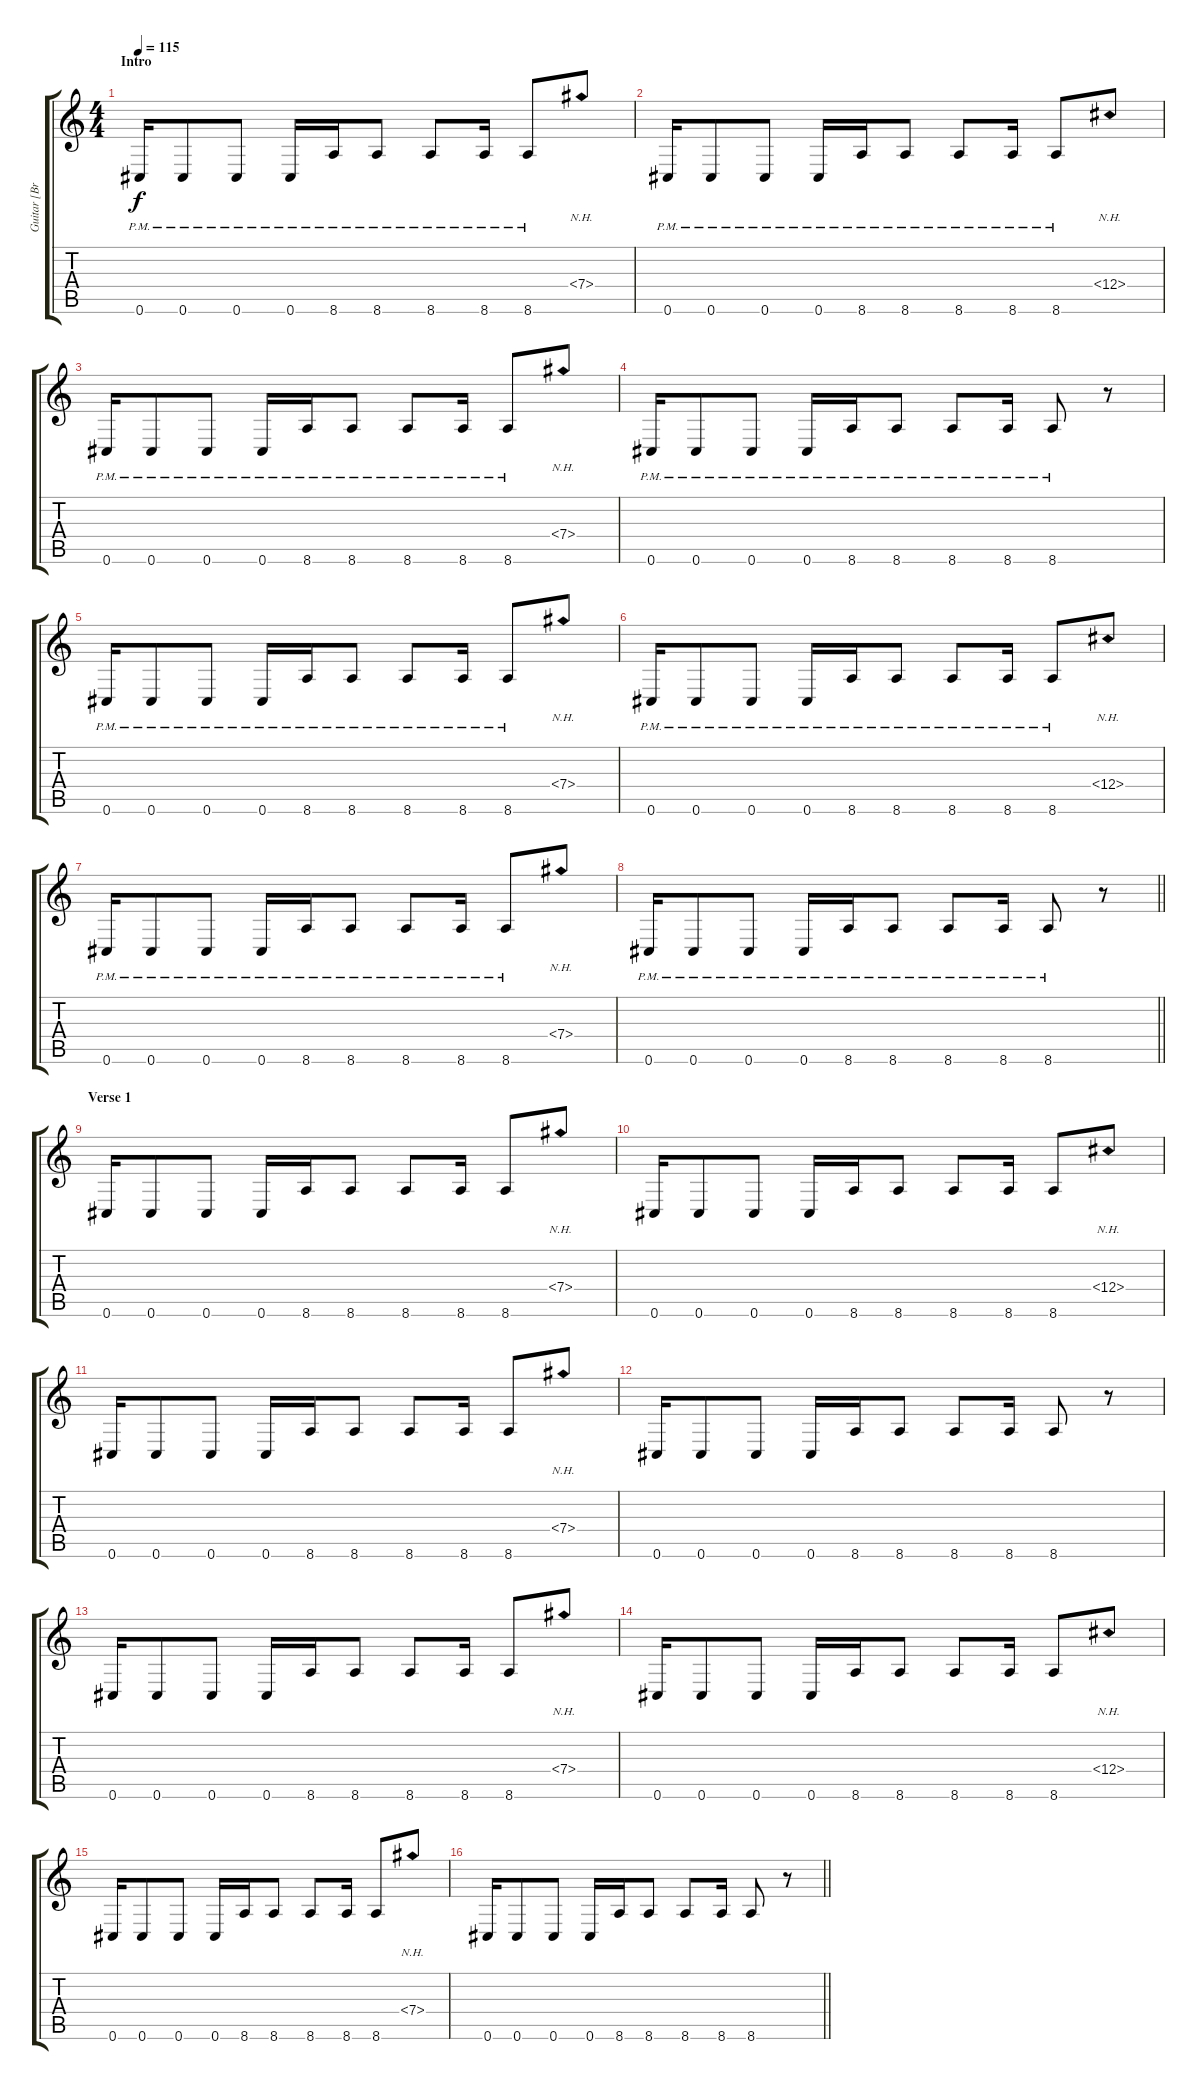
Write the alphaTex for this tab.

\track ("Guitar [Brad Delson]" "Guitar [Br") {instrument distortionguitar}
\staff {score tabs}
\tuning (Eb4 Bb3 Gb3 Db3 Ab2 Db2) {hide}
\ts (4 4)
\section ("" "Intro")
\tempo 115
\clef g2
\ks c
0.6{pm}.16{dy f volume 12 balance 6 instrument overdrivenguitar} 0.6{pm}.8 0.6{pm}.8 0.6{pm}.16 8.6{pm}.16 8.6{pm}.8 8.6{pm}.8 8.6{pm}.16 8.6{pm}.8 7.4{nh}.8 |
0.6{pm}.16 0.6{pm}.8 0.6{pm}.8 0.6{pm}.16 8.6{pm}.16 8.6{pm}.8 8.6{pm}.8 8.6{pm}.16 8.6{pm}.8 12.4{nh}.8 |
0.6{pm}.16 0.6{pm}.8 0.6{pm}.8 0.6{pm}.16 8.6{pm}.16 8.6{pm}.8 8.6{pm}.8 8.6{pm}.16 8.6{pm}.8 7.4{nh}.8 |
0.6{pm}.16 0.6{pm}.8 0.6{pm}.8 0.6{pm}.16 8.6{pm}.16 8.6{pm}.8 8.6{pm}.8 8.6{pm}.16 8.6{pm}.8 r.8 |
0.6{pm}.16 0.6{pm}.8 0.6{pm}.8 0.6{pm}.16 8.6{pm}.16 8.6{pm}.8 8.6{pm}.8 8.6{pm}.16 8.6{pm}.8 7.4{nh}.8 |
0.6{pm}.16 0.6{pm}.8 0.6{pm}.8 0.6{pm}.16 8.6{pm}.16 8.6{pm}.8 8.6{pm}.8 8.6{pm}.16 8.6{pm}.8 12.4{nh}.8 |
0.6{pm}.16 0.6{pm}.8 0.6{pm}.8 0.6{pm}.16 8.6{pm}.16 8.6{pm}.8 8.6{pm}.8 8.6{pm}.16 8.6{pm}.8 7.4{nh}.8 |
\barLineRight lightlight
0.6{pm}.16 0.6{pm}.8 0.6{pm}.8 0.6{pm}.16 8.6{pm}.16 8.6{pm}.8 8.6{pm}.8 8.6{pm}.16 8.6{pm}.8 r.8 |
\section ("" "Verse 1")
0.6.16{volume 12 balance 6 instrument distortionguitar} 0.6.8 0.6.8 0.6.16 8.6.16 8.6.8 8.6.8 8.6.16 8.6.8 7.4{nh}.8 |
0.6.16 0.6.8 0.6.8 0.6.16 8.6.16 8.6.8 8.6.8 8.6.16 8.6.8 12.4{nh}.8 |
0.6.16 0.6.8 0.6.8 0.6.16 8.6.16 8.6.8 8.6.8 8.6.16 8.6.8 7.4{nh}.8 |
0.6.16 0.6.8 0.6.8 0.6.16 8.6.16 8.6.8 8.6.8 8.6.16 8.6.8 r.8 |
0.6.16 0.6.8 0.6.8 0.6.16 8.6.16 8.6.8 8.6.8 8.6.16 8.6.8 7.4{nh}.8 |
0.6.16 0.6.8 0.6.8 0.6.16 8.6.16 8.6.8 8.6.8 8.6.16 8.6.8 12.4{nh}.8 |
0.6.16 0.6.8 0.6.8 0.6.16 8.6.16 8.6.8 8.6.8 8.6.16 8.6.8 7.4{nh}.8 |
\barLineRight lightlight
0.6.16 0.6.8 0.6.8 0.6.16 8.6.16 8.6.8 8.6.8 8.6.16 8.6.8 r.8
